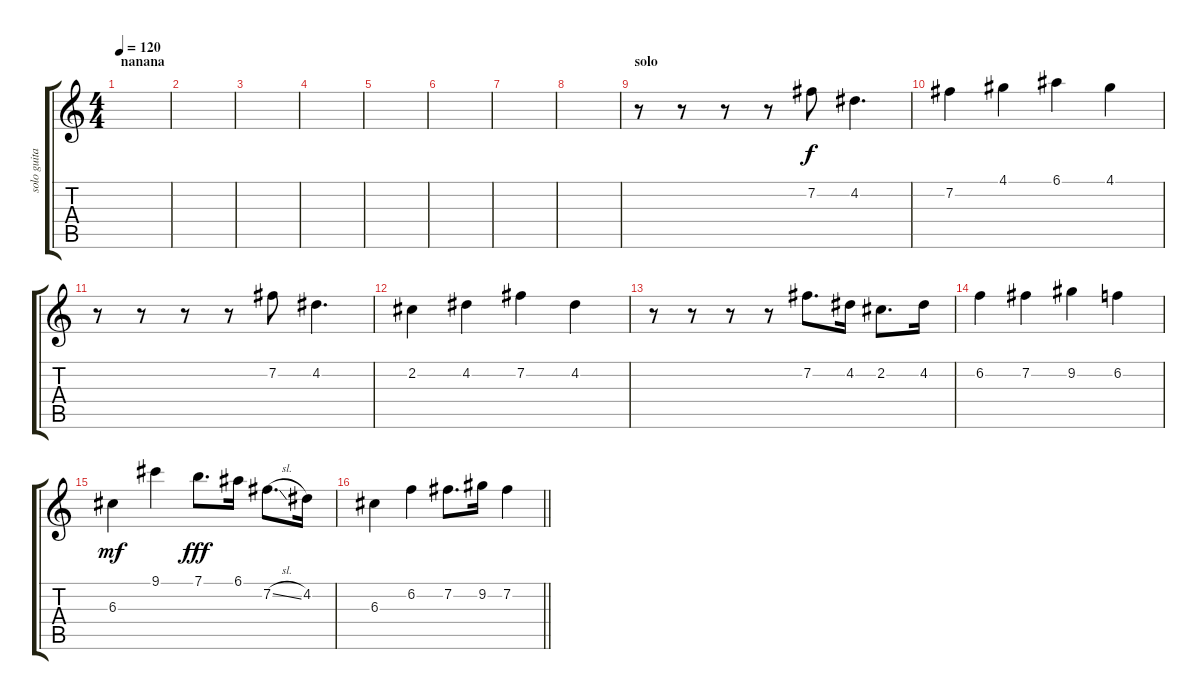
\track ("solo guitar" "solo guita") {instrument electricguitarclean}
\staff {score tabs}
\tuning (E4 B3 G3 D3 A2 D2) {hide}
\ts (4 4)
\section ("" "nanana")
\tempo 120
\clef g2
\ks c
|
|
|
|
|
|
|
|
\section ("" "solo")
r.8 r.8 r.8 r.8 7.2.8 4.2.4{d} |
7.2.4 4.1.4 6.1.4 4.1.4 |
r.8 r.8 r.8 r.8 7.2.8 4.2.4{d} |
2.2.4 4.2.4 7.2.4 4.2.4 |
r.8 r.8 r.8 r.8 7.2.8{d} 4.2.16 2.2.8{d} 4.2.16 |
6.2.4 7.2.4 9.2.4 6.2.4 |
6.3.4{dy mf} 9.1.4 7.1.8{d dy fff} 6.1.16 7.2{sl}.8{d} 4.2.16 |
\barLineRight lightlight
6.3.4 6.2.4 7.2.8{d} 9.2.16 7.2.4
